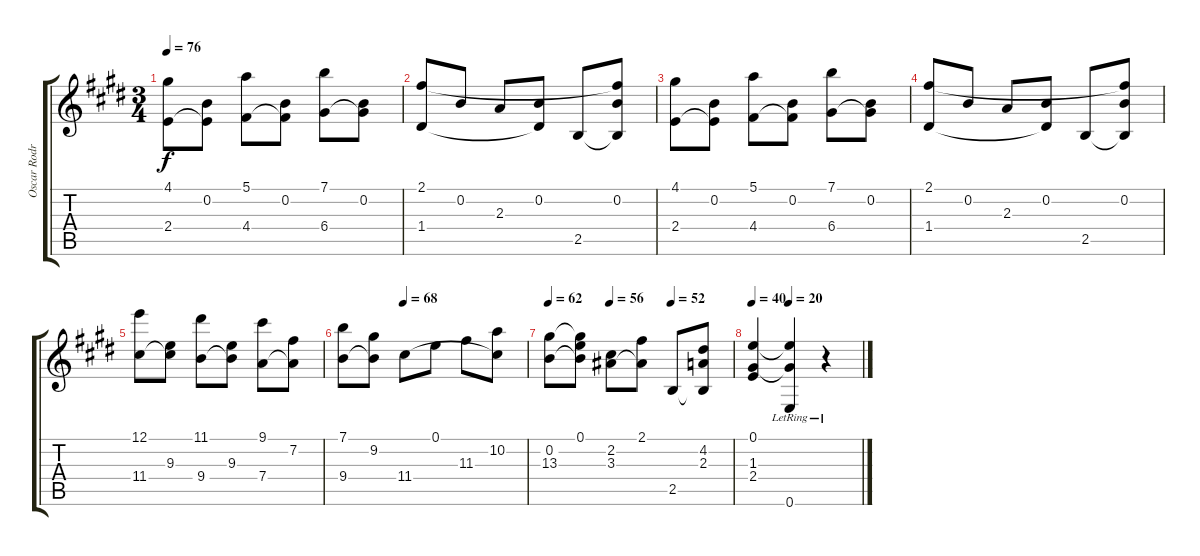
\track ("Oscar Rodriguez" "Oscar Rodr") {instrument acousticguitarnylon}
\staff {score tabs}
\tuning (E4 B3 G3 D3 A2 E2) {hide}
\ts (3 4)
\tempo 76
\clef g2
\ks e
(4.1 2.4).8{dy f} (0.2 2.4{t}).8 (5.1 4.4).8 (0.2 4.4{t}).8 (7.1 6.4).8 (0.2 6.4{t}).8 |
(2.1 1.4).8 0.2.8 2.3.8 (0.2 1.4{t}).8 2.5.8 (2.1{t} 0.2 2.5{t}).8 |
(4.1 2.4).8 (0.2 2.4{t}).8 (5.1 4.4).8 (0.2 4.4{t}).8 (7.1 6.4).8 (0.2 6.4{t}).8 |
(2.1 1.4).8 0.2.8 2.3.8 (0.2 1.4{t}).8 2.5.8 (2.1{t} 0.2 2.5{t}).8 |
(12.1 11.4).8 (9.3 11.4{t}).8 (11.1 9.4).8 (9.3 9.4{t}).8 (9.1 7.4).8 (7.2 7.4{t}).8 |
\tempo (68 0.3333333333333333)
(7.1 9.4).8 (9.2 9.4{t}).8 11.4.8 0.1.8 11.3.8 (10.2 11.4{t}).8 |
\tempo 62
\tempo (56 0.3333333333333333)
\tempo (52 0.6666666666666666)
(0.2 13.3).8 (0.1 0.2{t} 13.3{t}).8 (2.2 3.3).8 (2.1 3.3{t}).8 2.5.8 (4.2 2.3 2.5{t}).8 |
\tempo 40
\tempo (20 0.3333333333333333)
(0.1 1.3 2.4).4 (0.1{t} 1.3{t} 0.6{lr}).4 r.4
